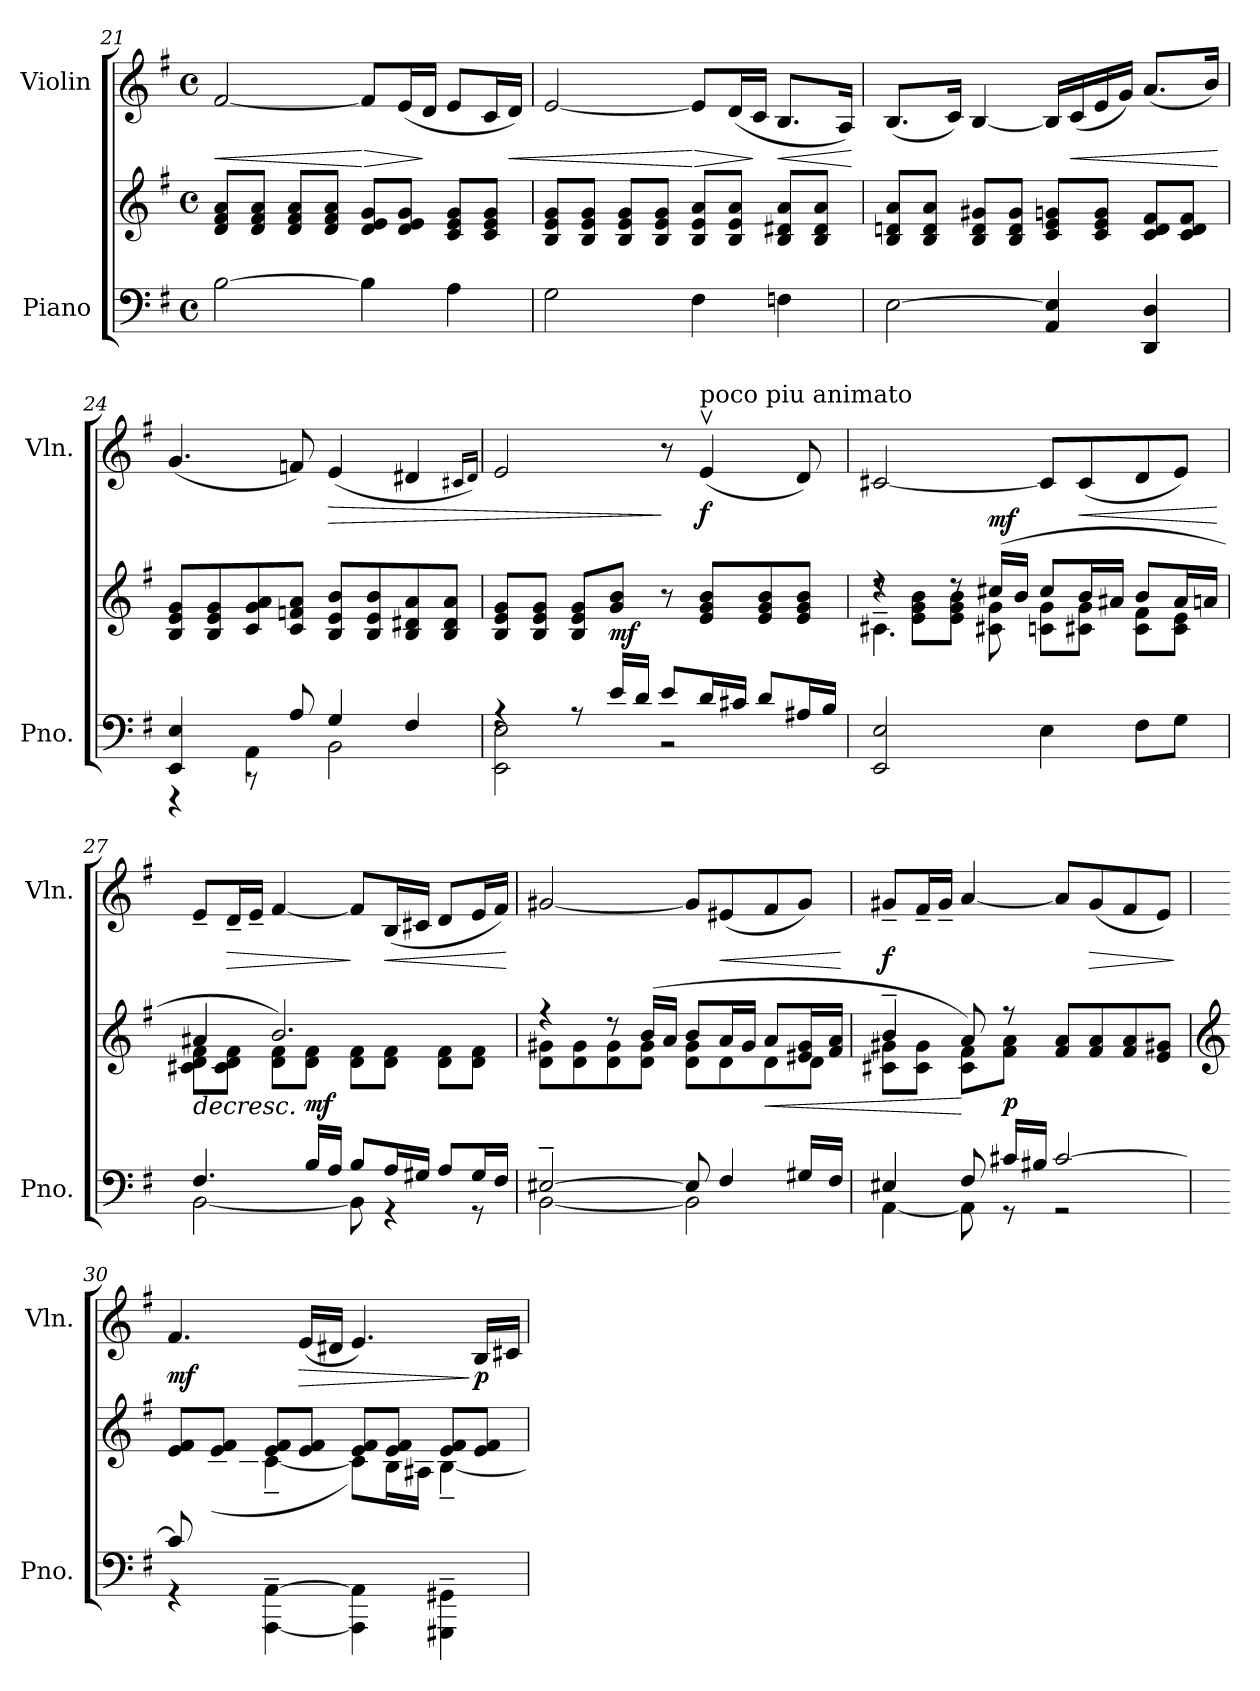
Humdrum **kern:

**kern	**kern	**dynam	**kern	**dynam
*part2	*part2	*part2	*part1	*part1
*staff3	*staff2	*staff2/3	*staff1	*staff1
*I"Piano	*	*	*I"Violin	*
*I'Pno.	*	*	*I'Vln.	*
!!LO:LB:g=z
*clefF4	*clefG2	*	*clefG2	*
*k[f#]	*k[f#]	*	*k[f#]	*
*M4/4	*M4/4	*	*M4/4	*
*met(c)	*met(c)	*	*met(c)	*
=21	=21	=21	=21	=21
!	!	!	!	!LO:HP:b
[2B\	8d/ 8f#/ 8a/L	.	[2f#/	<
.	8d/ 8f#/ 8a/J	.	.	.
.	8d/ 8f#/ 8a/L	.	.	.
.	8d/ 8f#/ 8a/J	.	.	.
!	!	!	!	!LO:HP:n=1:b
4B\]	8d/ 8e/ 8g/L	.	8f#/L]	[ >
.	8d/ 8e/ 8g/J	.	(16e/L	.
.	.	.	16d/JJ	]
4A\	8c/ 8e/ 8g/L	.	8e/L	.
.	8c/ 8e/ 8g/J	.	16c/L	.
!	!	!	!	!LO:HP:b
.	.	.	16d/JJ)	<
=22	=22	=22	=22	=22
2G\	8B/ 8e/ 8g/L	.	[2e/	.
.	8B/ 8e/ 8g/J	.	.	.
.	8B/ 8e/ 8g/L	.	.	.
.	8B/ 8e/ 8g/J	.	.	.
!	!	!	!	!LO:HP:n=1:b
4F#\	8B/ 8e/ 8a/L	.	8e/L]	[ >
.	8B/ 8e/ 8a/J	.	(16d/L	.
.	.	.	16c/JJ	]
!	!	!	!	!LO:HP:b
4Fn\	8B/ 8d#X/ 8a/L	.	8.B/L	<
.	8B/ 8d#/ 8a/J	.	.	.
.	.	.	16A/Jk)	.
.	.	.	.	[
=23	=23	=23	=23	=23
[2E\	8B/ 8dn/ 8a/L	.	(8.B/L	.
.	8B/ 8d/ 8a/J	.	.	.
.	.	.	16c/Jk)	.
.	8B/ 8d/ 8g#X/L	.	[4B/	.
.	8B/ 8d/ 8g#/J	.	.	.
4AA/ 4E/]	8c/ 8e/ 8gn/L	.	16B/LL]	.
!	!	!	!	!LO:HP:b
.	.	.	(16c/	<
.	8c/ 8e/ 8g/J	.	16e/	.
.	.	.	16g/JJ)	.
4DD/ 4D/	8c/ 8d/ 8f#/L	.	(8.a/L	.
.	8c/ 8d/ 8f#/J	.	.	.
.	.	.	16b/Jk)	.
.	.	.	.	[
!!LO:LB:g=z
=24	=24	=24	=24	=24
*^	*	*	*	*
4EE/ 4E/	4r	8B/ 8e/ 8g/L	.	(4.g/	.
.	.	8B/ 8e/ 8g/	.	.	.
4AA\	8r	8c/ 8g/ 8a/	.	.	.
.	8A/	8c/ 8fn/ 8a/J	.	8fn/)	.
!	!	!	!	!	!LO:HP:b
2BB\	4G/	8B/ 8e/ 8b/L	.	(4e/	>
.	.	8B/ 8e/ 8b/	.	.	.
.	4F#/	8B/ 8d#X/ 8a/	.	4d#X/	.
.	.	8B/ 8d#/ 8a/J	.	.	.
.	.	.	.	16qc#X/LL	.
.	.	.	.	16qd#/JJ)	.
=25	=25	=25	=25	=25	=25
4rA	2EE\ 2E\	8B/ 8e/ 8g/L	.	2e/	.
.	.	8B/ 8e/ 8g/J	.	.	.
8rA	.	8B/ 8e/ 8g/L	.	.	.
!	!	!	!LO:DY:b	!	!
(16e/LL	.	8g/ 8b/J	mf	.	.
16d/JJ	.	.	.	.	.
8e/L	2r	8r	.	8r	]
!	!	!	!	!LO:TX:a:t=poco piu animato	!
!	!	!	!	!	!LO:DY:b
16d/L	.	8e/ 8g/ 8b/L	.	(4ev/	f
16c#X/JJ	.	.	.	.	.
8d/L	.	8e/ 8g/ 8b/	.	.	.
16A#X/L	.	8e/ 8g/ 8b/J	.	8d/)	.
16B/JJ	.	.	.	.	.
=26	=26	=26	=26	=26	=26
*	*	*^	*	*	*
*	*	*	*^	*	*	*
2ryy	2EE/ 2E/	4rdd	8rdd	4.c#X~\)	.	[2c#X/	.
.	.	.	8e\ 8g\ 8b\L	.	.	.	.
.	.	8rdd	8e\ 8g\ 8b\J	.	.	.	.
!	!	!	!	!	!LO:DY:a	!	!
.	.	(16cc#X/LL	8ryy	8c#X\ 8g\	mf	.	.
.	.	16b/JJ	.	.	.	.	.
4E\	2ryy	8cc#/L	8c\ 8g\L	2ryy	.	8c#/L]	.
!	!	!	!	!	!	!	!LO:HP:b
.	.	16b/L	8c#X\ 8g\J	.	.	(8c#/	<
.	.	16a#X/JJ	.	.	.	.	.
8F#\L	.	8b/L	8c#\ 8f#\L	.	.	8d/	.
8G\J	.	16a#/L	8c#\ 8e\J	.	.	8e/J)	.
.	.	16an/JJ	.	.	.	.	.
*v	*v	*	*	*	*	*	*
*	*v	*v	*v	*	*	*
.	.	.	.	[
!!LO:PB:g=z
=27	=27	=27	=27	=27
*^	*	*	*	*
!	!	!	!LO:HP:b	!	!
*	*	*^	*	*	*
4.F#/	[2BB\	4a#X/	8c#X\ 8d\ 8f#\L	>	8e~/L	.
!	!	!	!	!	!	!LO:HP:b
.	.	.	8c#\ 8d\ 8f#\J	.	16d~/L	>
.	.	.	.	.	16e~/JJ	.
.	.	2.b/)	8d\ 8f#\L	.	[4f#/	.
!	!	!	!	!LO:DY:b	!	!
16B/LL	.	.	8d\ 8f#\J	mf	.	.
16A/JJ	.	.	.	.	.	.
8B/L	8BB\]	.	8d\ 8f#\L	.	8f#/L]	]
!	!	!	!	!	!	!LO:HP:b
16A/L	4r	.	8d\ 8f#\J	.	(16B/L	<
16G#X/JJ	.	.	.	.	16c#X/JJ	.
8A/L	.	.	8d\ 8f#\L	.	8d/L	.
16G#/L	8r	.	8d\ 8f#\J	.	16e/L	.
16F#/JJ	.	.	.	.	16f#/JJ)	.
*v	*v	*	*	*	*	*
*	*v	*v	*	*	*
.	.	.	.	[
=28	=28	=28	=28	=28
*^	*^	*	*	*
[2E#X~/	[2BB\	4r	8d\ 8g#X\L	.	[2g#X/	.
.	.	.	8d\ 8g#\	.	.	.
.	.	8r	8d\ 8g#\	.	.	.
.	.	(16b/LL	8d\ 8g#\J	.	.	.
.	.	16a/JJ	.	.	.	.
8E#/]	2BB\]	8b/L	8d\ 8g#\L	.	8g#/L]	.
!	!	!	!	!	!	!LO:HP:b
4F#/	.	16a/L	8d\	.	(8e#X/	<
.	.	16g#/JJ	.	.	.	.
!	!	!	!	!LO:HP:b	!	!
.	.	8a/L	8d\	<	8f#/	.
16G#X/LL	.	16e#X/ 16g#/L	8d\J	.	8g#/J)	.
16F#/JJ	.	16f#/ 16a/JJ	.	.	.	.
*v	*v	*	*	*	*	*
*	*v	*v	*	*	*
.	.	]	.	[
=29	=29	=29	=29	=29
*^	*^	*	*	*
!	!	!	!	!	!	!LO:DY:b
4E#X/	[4AA\	4b~/	8c#X\ 8g#X\L	.	8g#X~/L	f
.	.	.	8c#\ 8g#\J	.	16f#~/L	.
.	.	.	.	.	16g#~/JJ	.
8F#/	8AA\]	8a/)	8c#\ 8f#\L	[	[4a/	.
!	!	!	!	!LO:DY:a=2	!	!
16c#X/LL	8r	8r	8f#\ 8a\J	p	.	.
16B#X/JJ	.	.	.	.	.	.
[2c#/	2r	8f#/ 8a/L	2ryy	.	8a/L]	.
!	!	!	!	!	!	!LO:HP:b
.	.	8f#/ 8a/	.	.	(8g#/	>
.	.	8f#/ 8a/	.	.	8f#/	.
.	.	8e/ 8g#X/J	.	.	8e/J)	.
*v	*v	*	*	*	*	*
*	*v	*v	*	*	*
.	.	.	.	]
!!LO:LB:g=z
=30	=30	=30	=30	=30
*	*clefG2	*	*	*
*^	*^	*	*	*
!	!	!	!	!	!	!LO:DY:b
8c#/L]	4r	8e/ 8f#/L	8ryy	.	4.f#/	mf
2..ryy	.	8e/ 8f#/J	(16cn\L	.	.	.
.	.	.	16B\JJ	.	.	.
.	[4AAA\~ [4AA\~	8e/ 8f#/L	[4c~\	.	.	.
!	!	!	!	!	!	!LO:HP:b
.	.	8e/ 8f#/J	.	.	(16e/LL	>
.	.	.	.	.	16d#X/JJ	.
.	4AAA\] 4AA\]	8e/ 8f#/L	8c\L])	.	4.e/)	.
.	.	8e/ 8f#/J	16B\L	.	.	.
.	.	.	16A#X\JJ	.	.	.
.	4GGG#X\~ 4GG#X\~	8e/ 8f#/L	[4B~\	.	.	.
!	!	!	!	!	!	!LO:DY:n=1:b
.	.	8e/ 8f#/J	.	.	16B/LL	] p
.	.	.	.	.	16c#X/JJ	.
*v	*v	*	*	*	*	*
*	*v	*v	*	*	*
=	=	=	=	=
*-	*-	*-	*-	*-
